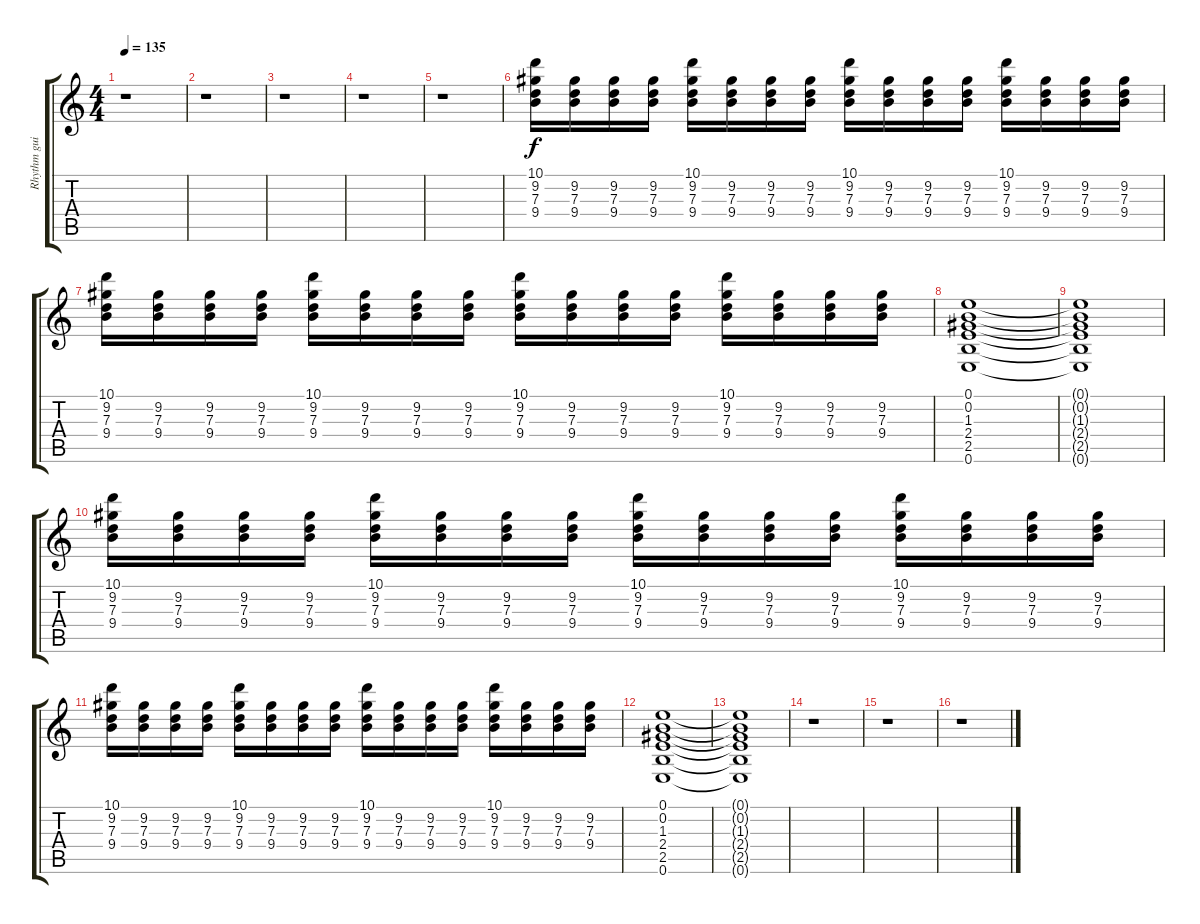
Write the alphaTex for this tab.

\track ("Rhythm guitar (clean)" "Rhythm gui") {instrument electricguitarclean}
\staff {score tabs}
\tuning (E4 B3 G3 D3 A2 E2) {hide}
\ts (4 4)
\tempo 135
\clef g2
\ks c
r.1{dy f} |
r.1 |
r.1 |
r.1 |
r.1 |
(10.1 9.2 7.3 9.4).16 (9.2 7.3 9.4).16 (9.2 7.3 9.4).16 (9.2 7.3 9.4).16 (10.1 9.2 7.3 9.4).16 (9.2 7.3 9.4).16 (9.2 7.3 9.4).16 (9.2 7.3 9.4).16 (10.1 9.2 7.3 9.4).16 (9.2 7.3 9.4).16 (9.2 7.3 9.4).16 (9.2 7.3 9.4).16 (10.1 9.2 7.3 9.4).16 (9.2 7.3 9.4).16 (9.2 7.3 9.4).16 (9.2 7.3 9.4).16 |
(10.1 9.2 7.3 9.4).16 (9.2 7.3 9.4).16 (9.2 7.3 9.4).16 (9.2 7.3 9.4).16 (10.1 9.2 7.3 9.4).16 (9.2 7.3 9.4).16 (9.2 7.3 9.4).16 (9.2 7.3 9.4).16 (10.1 9.2 7.3 9.4).16 (9.2 7.3 9.4).16 (9.2 7.3 9.4).16 (9.2 7.3 9.4).16 (10.1 9.2 7.3 9.4).16 (9.2 7.3 9.4).16 (9.2 7.3 9.4).16 (9.2 7.3 9.4).16 |
(0.1 0.2 1.3 2.4 2.5 0.6).1 |
(0.1{t} 0.2{t} 1.3{t} 2.4{t} 2.5{t} 0.6{t}).1 |
(10.1 9.2 7.3 9.4).16 (9.2 7.3 9.4).16 (9.2 7.3 9.4).16 (9.2 7.3 9.4).16 (10.1 9.2 7.3 9.4).16 (9.2 7.3 9.4).16 (9.2 7.3 9.4).16 (9.2 7.3 9.4).16 (10.1 9.2 7.3 9.4).16 (9.2 7.3 9.4).16 (9.2 7.3 9.4).16 (9.2 7.3 9.4).16 (10.1 9.2 7.3 9.4).16 (9.2 7.3 9.4).16 (9.2 7.3 9.4).16 (9.2 7.3 9.4).16 |
(10.1 9.2 7.3 9.4).16 (9.2 7.3 9.4).16 (9.2 7.3 9.4).16 (9.2 7.3 9.4).16 (10.1 9.2 7.3 9.4).16 (9.2 7.3 9.4).16 (9.2 7.3 9.4).16 (9.2 7.3 9.4).16 (10.1 9.2 7.3 9.4).16 (9.2 7.3 9.4).16 (9.2 7.3 9.4).16 (9.2 7.3 9.4).16 (10.1 9.2 7.3 9.4).16 (9.2 7.3 9.4).16 (9.2 7.3 9.4).16 (9.2 7.3 9.4).16 |
(0.1 0.2 1.3 2.4 2.5 0.6).1 |
(0.1{t} 0.2{t} 1.3{t} 2.4{t} 2.5{t} 0.6{t}).1 |
r.1 |
r.1 |
r.1
